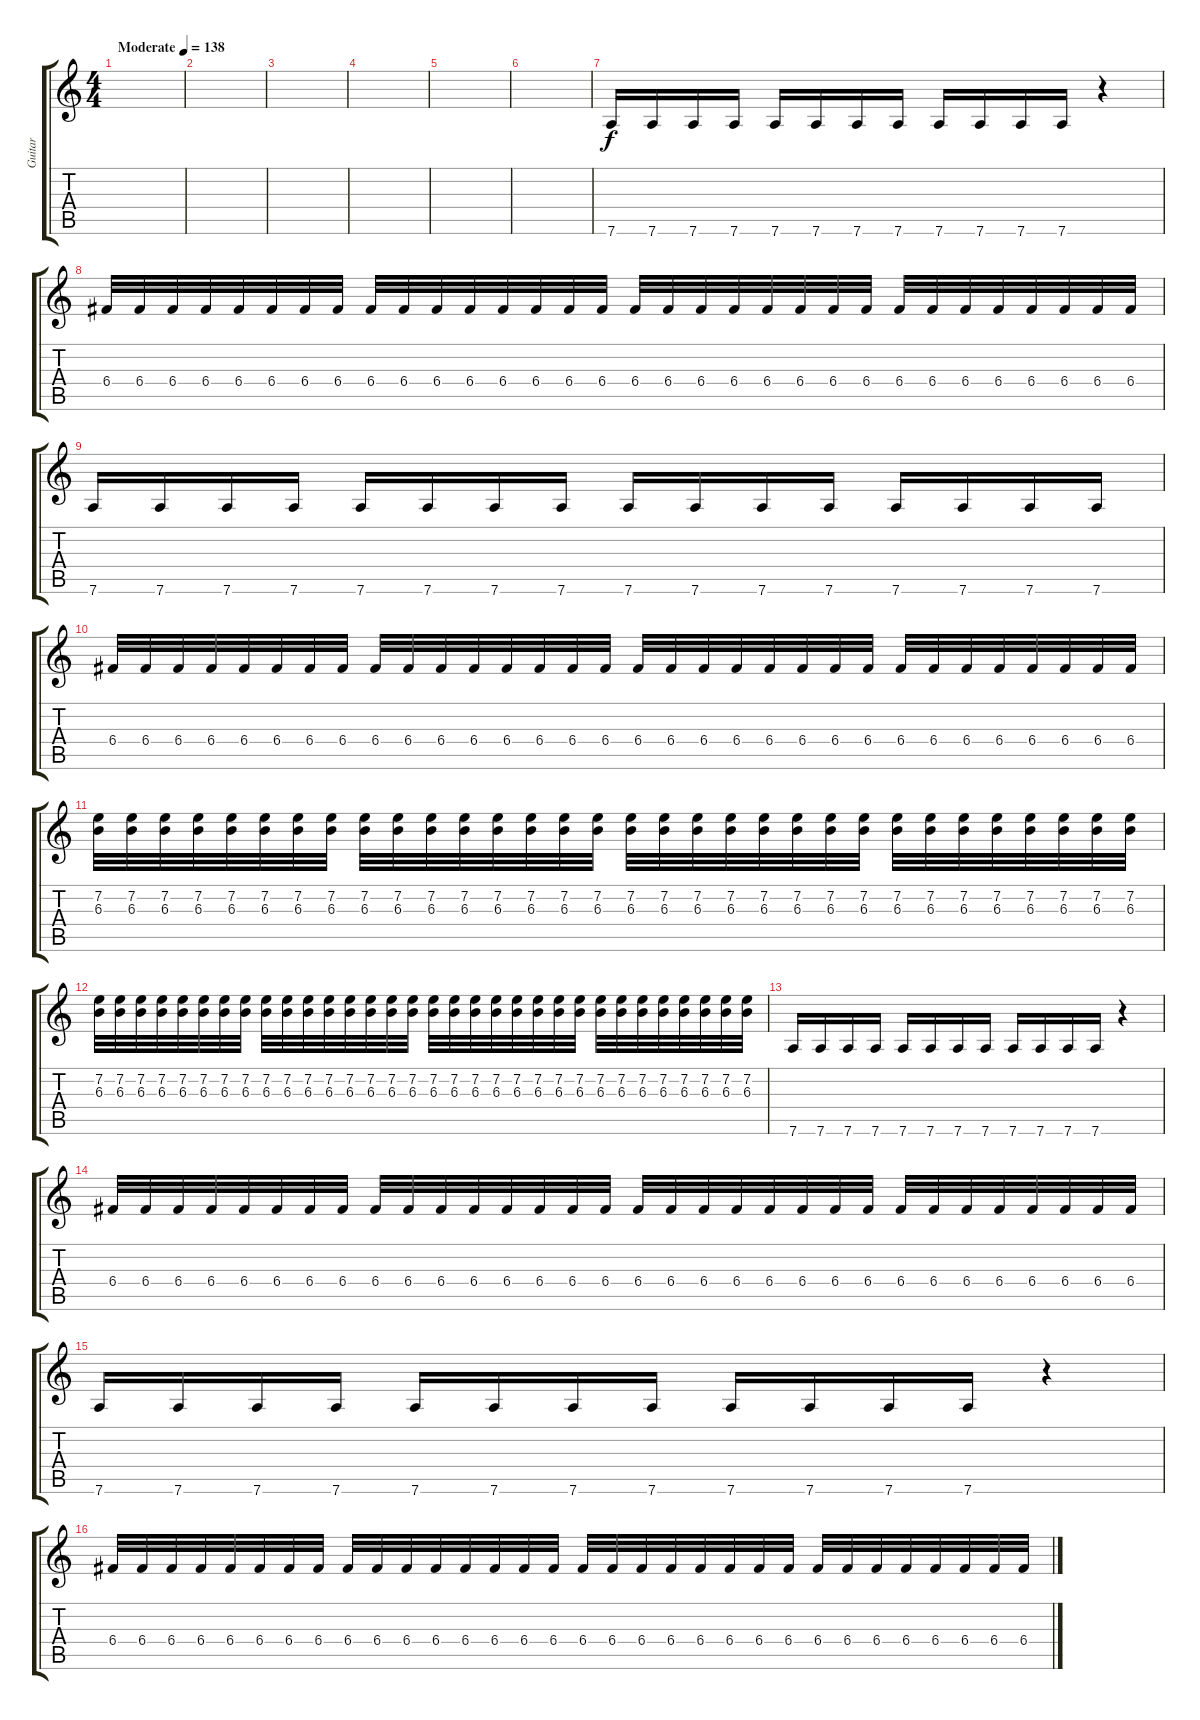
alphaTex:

\track ("Guitar" "Guitar") {instrument distortionguitar}
\staff {score tabs}
\tuning (D4 A3 F3 C3 G2 D2) {hide}
\ts (4 4)
\tempo (138 "Moderate")
\clef g2
\ks c
|
|
|
|
|
|
7.6.16 7.6.16 7.6.16 7.6.16 7.6.16 7.6.16 7.6.16 7.6.16 7.6.16 7.6.16 7.6.16 7.6.16 r.4 |
6.4.32 6.4.32 6.4.32 6.4.32 6.4.32 6.4.32 6.4.32 6.4.32 6.4.32 6.4.32 6.4.32 6.4.32 6.4.32 6.4.32 6.4.32 6.4.32 6.4.32 6.4.32 6.4.32 6.4.32 6.4.32 6.4.32 6.4.32 6.4.32 6.4.32 6.4.32 6.4.32 6.4.32 6.4.32 6.4.32 6.4.32 6.4.32 |
7.6.16 7.6.16 7.6.16 7.6.16 7.6.16 7.6.16 7.6.16 7.6.16 7.6.16 7.6.16 7.6.16 7.6.16 7.6.16 7.6.16 7.6.16 7.6.16 |
6.4.32 6.4.32 6.4.32 6.4.32 6.4.32 6.4.32 6.4.32 6.4.32 6.4.32 6.4.32 6.4.32 6.4.32 6.4.32 6.4.32 6.4.32 6.4.32 6.4.32 6.4.32 6.4.32 6.4.32 6.4.32 6.4.32 6.4.32 6.4.32 6.4.32 6.4.32 6.4.32 6.4.32 6.4.32 6.4.32 6.4.32 6.4.32 |
(7.2 6.3).32 (7.2 6.3).32 (7.2 6.3).32 (7.2 6.3).32 (7.2 6.3).32 (7.2 6.3).32 (7.2 6.3).32 (7.2 6.3).32 (7.2 6.3).32 (7.2 6.3).32 (7.2 6.3).32 (7.2 6.3).32 (7.2 6.3).32 (7.2 6.3).32 (7.2 6.3).32 (7.2 6.3).32 (7.2 6.3).32 (7.2 6.3).32 (7.2 6.3).32 (7.2 6.3).32 (7.2 6.3).32 (7.2 6.3).32 (7.2 6.3).32 (7.2 6.3).32 (7.2 6.3).32 (7.2 6.3).32 (7.2 6.3).32 (7.2 6.3).32 (7.2 6.3).32 (7.2 6.3).32 (7.2 6.3).32 (7.2 6.3).32 |
(7.2 6.3).32 (7.2 6.3).32 (7.2 6.3).32 (7.2 6.3).32 (7.2 6.3).32 (7.2 6.3).32 (7.2 6.3).32 (7.2 6.3).32 (7.2 6.3).32 (7.2 6.3).32 (7.2 6.3).32 (7.2 6.3).32 (7.2 6.3).32 (7.2 6.3).32 (7.2 6.3).32 (7.2 6.3).32 (7.2 6.3).32 (7.2 6.3).32 (7.2 6.3).32 (7.2 6.3).32 (7.2 6.3).32 (7.2 6.3).32 (7.2 6.3).32 (7.2 6.3).32 (7.2 6.3).32 (7.2 6.3).32 (7.2 6.3).32 (7.2 6.3).32 (7.2 6.3).32 (7.2 6.3).32 (7.2 6.3).32 (7.2 6.3).32 |
7.6.16 7.6.16 7.6.16 7.6.16 7.6.16 7.6.16 7.6.16 7.6.16 7.6.16 7.6.16 7.6.16 7.6.16 r.4 |
6.4.32 6.4.32 6.4.32 6.4.32 6.4.32 6.4.32 6.4.32 6.4.32 6.4.32 6.4.32 6.4.32 6.4.32 6.4.32 6.4.32 6.4.32 6.4.32 6.4.32 6.4.32 6.4.32 6.4.32 6.4.32 6.4.32 6.4.32 6.4.32 6.4.32 6.4.32 6.4.32 6.4.32 6.4.32 6.4.32 6.4.32 6.4.32 |
7.6.16 7.6.16 7.6.16 7.6.16 7.6.16 7.6.16 7.6.16 7.6.16 7.6.16 7.6.16 7.6.16 7.6.16 r.4 |
6.4.32 6.4.32 6.4.32 6.4.32 6.4.32 6.4.32 6.4.32 6.4.32 6.4.32 6.4.32 6.4.32 6.4.32 6.4.32 6.4.32 6.4.32 6.4.32 6.4.32 6.4.32 6.4.32 6.4.32 6.4.32 6.4.32 6.4.32 6.4.32 6.4.32 6.4.32 6.4.32 6.4.32 6.4.32 6.4.32 6.4.32 6.4.32
